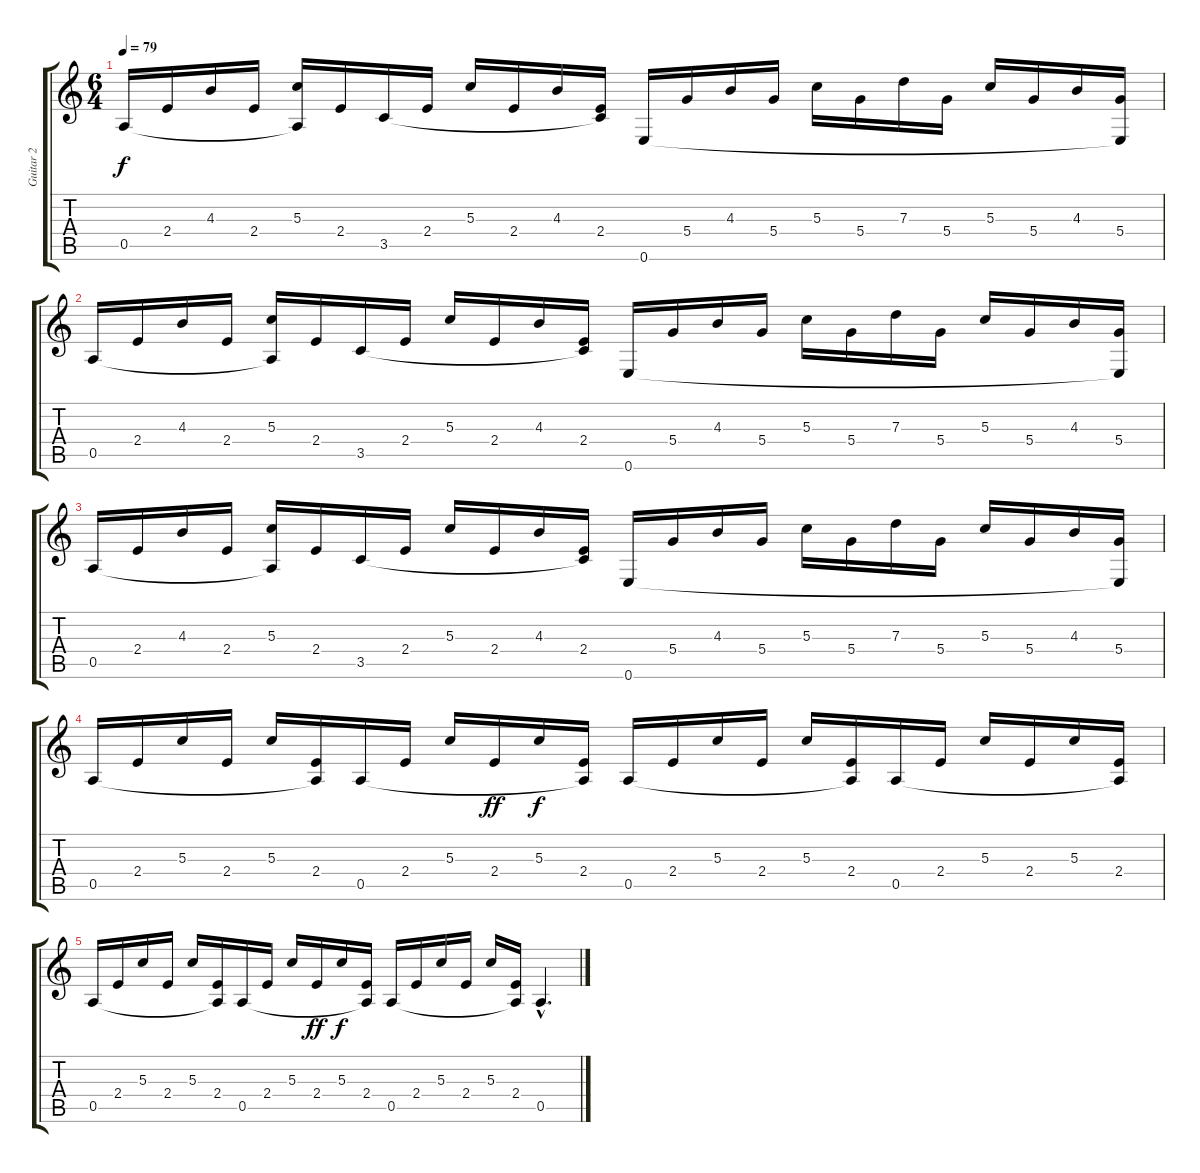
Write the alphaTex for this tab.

\track ("Guitar 2" "Guitar 2") {instrument acousticguitarnylon}
\staff {score tabs}
\tuning (E4 B3 G3 D3 A2 E2) {hide}
\ts (6 4)
\tempo 79
\clef g2
\ks c
0.5.16{dy f volume 11} 2.4.16 4.3.16 2.4.16 (5.3 0.5{t}).16 2.4.16 3.5.16 2.4.16 5.3.16 2.4.16 4.3.16 (2.4 3.5{t}).16 0.6.16 5.4.16 4.3.16 5.4.16 5.3.16 5.4.16 7.3.16 5.4.16 5.3.16 5.4.16 4.3.16 (5.4 0.6{t}).16 |
0.5.16{volume 11} 2.4.16 4.3.16 2.4.16 (5.3 0.5{t}).16 2.4.16 3.5.16 2.4.16 5.3.16 2.4.16 4.3.16 (2.4 3.5{t}).16 0.6.16 5.4.16 4.3.16 5.4.16 5.3.16 5.4.16 7.3.16 5.4.16 5.3.16 5.4.16 4.3.16 (5.4 0.6{t}).16 |
0.5.16{volume 11} 2.4.16 4.3.16 2.4.16 (5.3 0.5{t}).16 2.4.16 3.5.16 2.4.16 5.3.16 2.4.16 4.3.16 (2.4 3.5{t}).16 0.6.16 5.4.16 4.3.16 5.4.16 5.3.16 5.4.16 7.3.16 5.4.16 5.3.16 5.4.16 4.3.16 (5.4 0.6{t}).16 |
0.5.16 2.4.16 5.3.16 2.4.16 5.3.16 (2.4 0.5{t}).16 0.5.16 2.4.16 5.3.16 2.4.16{dy ff} 5.3.16{dy f} (2.4 0.5{t}).16 0.5.16 2.4.16 5.3.16 2.4.16 5.3.16 (2.4 0.5{t}).16 0.5.16 2.4.16 5.3.16 2.4.16 5.3.16 (2.4 0.5{t}).16 |
0.5.16 2.4.16 5.3.16 2.4.16 5.3.16 (2.4 0.5{t}).16 0.5.16 2.4.16 5.3.16 2.4.16{dy ff} 5.3.16{dy f} (2.4 0.5{t}).16 0.5.16 2.4.16 5.3.16 2.4.16 5.3.16 (2.4 0.5{t}).16 0.5{hac}.4{d}
